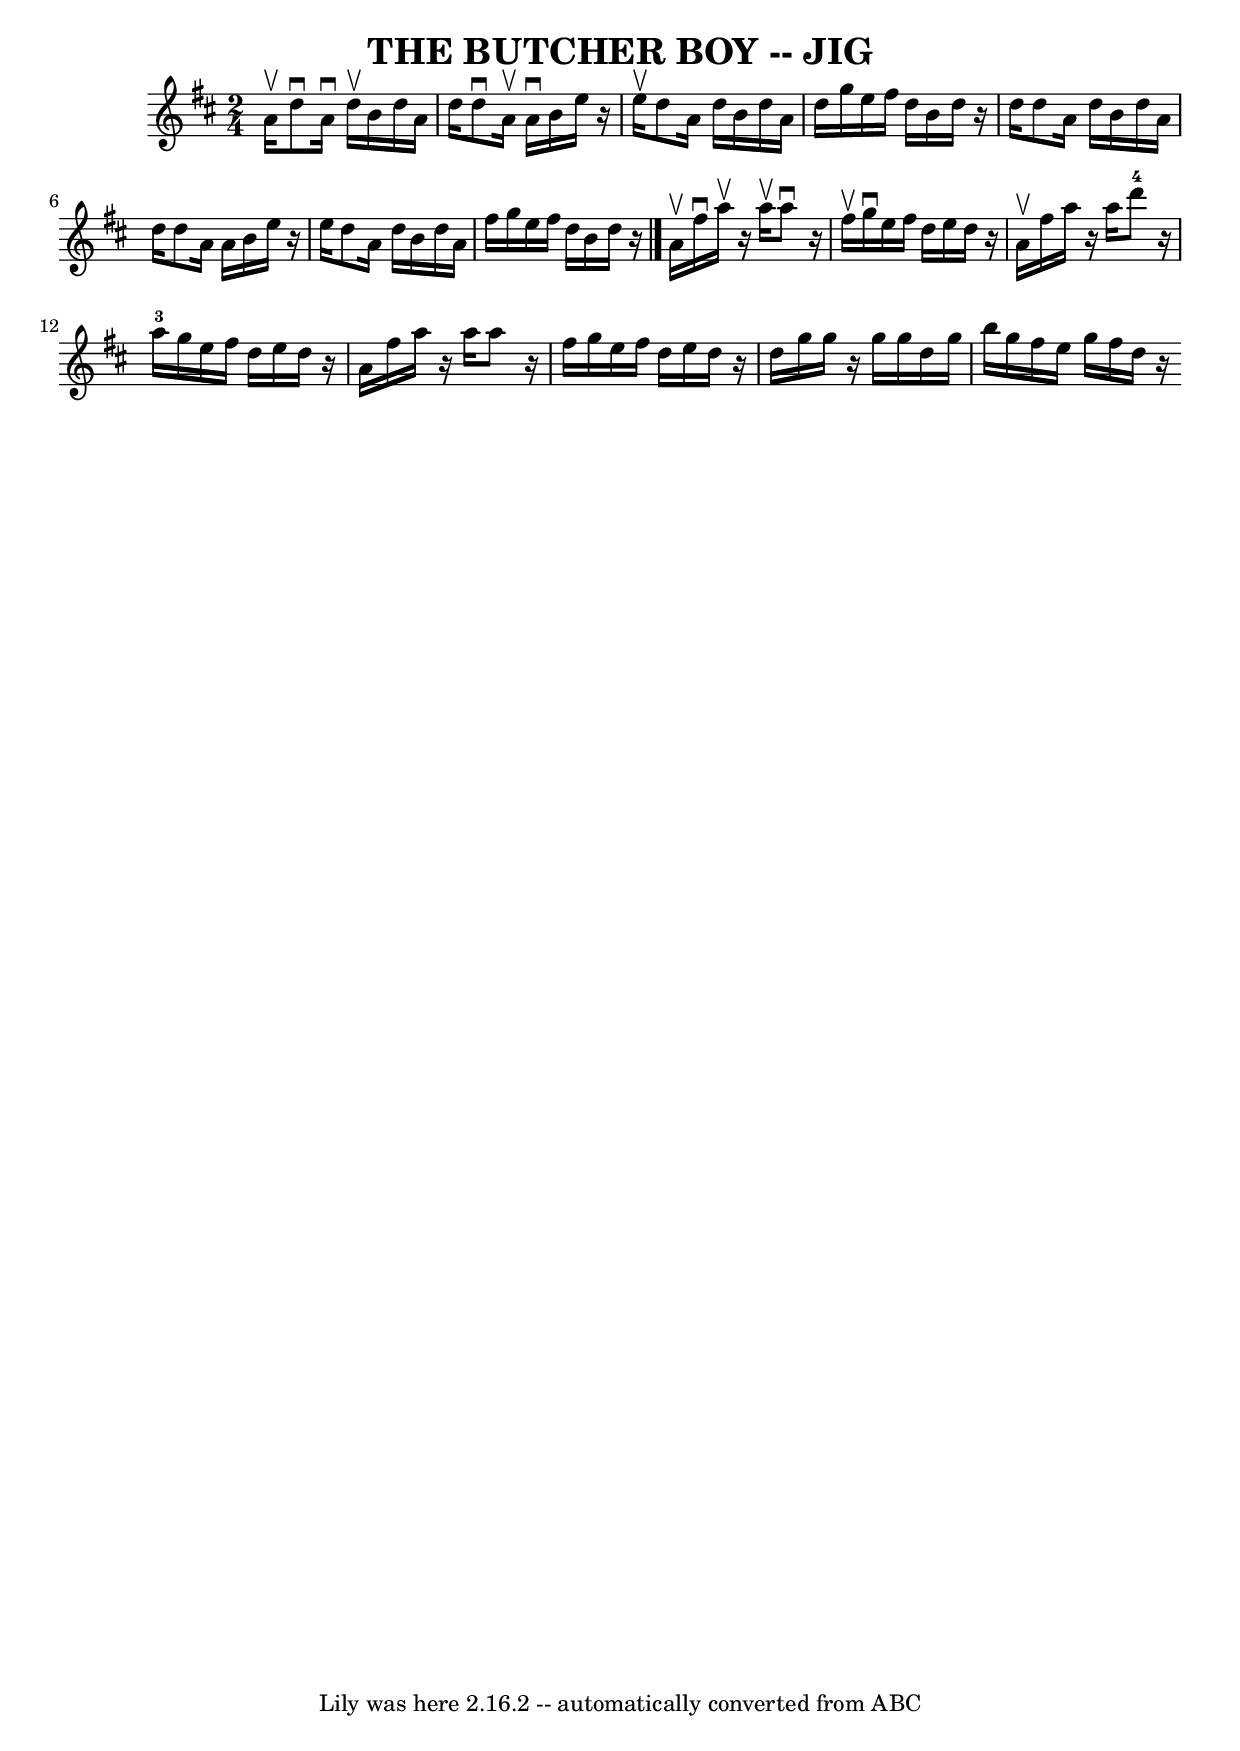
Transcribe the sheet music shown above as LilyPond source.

\version "2.16.2"
\include "Mammoth.ily"
\header {
  %% book = "Ryan's Mammoth Collection of Fiddle Tunes"
  crossRefNumber = "1"
  footnotes = ""
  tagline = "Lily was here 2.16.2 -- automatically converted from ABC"
  title = "THE BUTCHER BOY -- JIG"

}
voicedefault =  {


  \time 2/4 
  \key d \major   a'16^\upbow        |
  d''8^\downbow a'16^\downbow d''16^\upbow b'16 d''16 a'16 d''16    |
  d''8^\downbow a'16^\upbow a'16^\downbow b'16 e''16    r16 e''16^\upbow   |
  d''8 a'16 d''16 b'16 d''16 a'16 d''16    |
     g''16 e''16 fis''16 d''16 b'16 d''16    r16 d''16          |
  d''8 a'16 d''16 b'16 d''16 a'16 d''16 d''8       a'16 a'16 b'16 e''16    r16 e''16     |
  d''8 a'16 d''16     b'16 d''16 a'16 fis''16     |
  g''16 e''16 fis''16       d''16 b'16 d''16    r16   \bar "|." a'16^\upbow        |
  
  fis''16^\downbow a''16^\upbow   r16 a''16^\upbow a''8^\downbow   r16    fis''16^\upbow    |
  g''16^\downbow e''16 fis''16 d''16       e''16 d''16    r16 a'16^\upbow    |
  fis''16 a''16    r16 a''16      d'''8-4   r16 a''16-3    |
  g''16 e''16 fis''16       d''16 e''16 d''16    r16 a'16         |
  fis''16 a''16    r16    a''16 a''8    r16 fis''16     |
  g''16 e''16 fis''16 d''16      e''16 d''16    r16 d''16     |
  g''16 g''16    r16 g''16 g''16    d''16 g''16 b''16     |
  g''16 fis''16 e''16 g''16       fis''16 d''16    r16   \bar " |."   

}

\score{
  <<

    \context Staff="default"
    {
      \voicedefault 
      
    }

  >>
  \layout {
    
  }
  \midi {
  }

}
